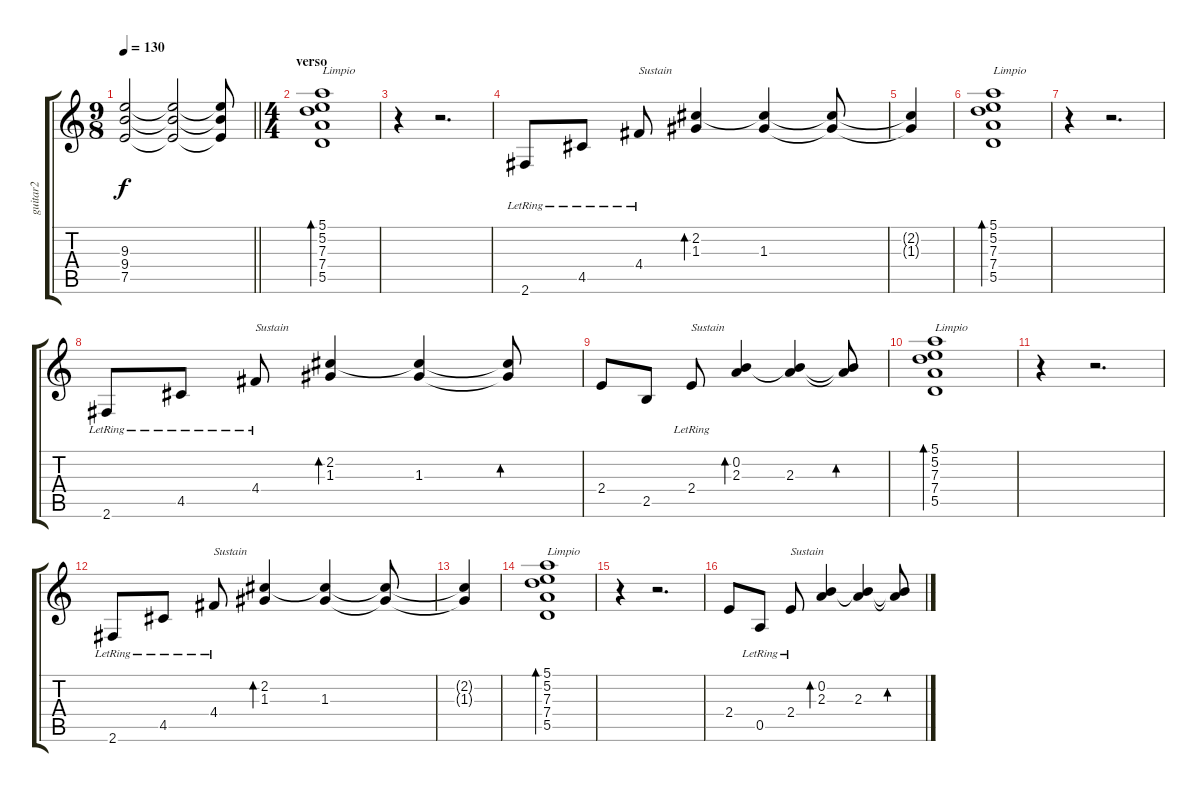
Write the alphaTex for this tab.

\track ("guitar2" "guitar2") {instrument distortionguitar}
\staff {score tabs}
\tuning (E4 B3 G3 D3 A2 E2) {hide}
\ts (9 8)
\tempo 130
\clef g2
\barLineRight lightlight
\ks c
(9.3 9.4 7.5).2{dy f} (9.3{t} 9.4{t} 7.5{t}).2 (9.3{t} 9.4{t} 7.5{t}).8 |
\ts (4 4)
\section ("" "verso")
(5.1 5.2 7.3 7.4 5.5).1{bd 240 txt "Limpio" instrument acousticguitarsteel} |
r.4 r.2{d} |
2.6{lr}.8 4.5{lr}.8 4.4{lr}.8{txt "Sustain"} (2.2 1.3).4{bd 480} (2.2{t} 1.3).4 (2.2{t} 1.3{t}).8 |
(2.2{t} 1.3{t}).4 |
(5.1 5.2 7.3 7.4 5.5).1{bd 240 txt "Limpio" instrument acousticguitarsteel} |
r.4 r.2{d} |
2.6{lr}.8 4.5{lr}.8 4.4{lr}.8{txt "Sustain"} (2.2 1.3).4{bd 480} (2.2{t} 1.3).4 (2.2{t} 1.3{t}).8{bd 480} |
2.4.8 2.5.8 2.4{lr}.8{txt "Sustain"} (0.2 2.3).4{bd 480} (0.2{t} 2.3).4 (0.2{t} 2.3{t}).8{bd 480} |
(5.1 5.2 7.3 7.4 5.5).1{bd 240 txt "Limpio" instrument acousticguitarsteel} |
r.4 r.2{d} |
2.6{lr}.8 4.5{lr}.8 4.4{lr}.8{txt "Sustain"} (2.2 1.3).4{bd 480} (2.2{t} 1.3).4 (2.2{t} 1.3{t}).8 |
(2.2{t} 1.3{t}).4 |
(5.1 5.2 7.3 7.4 5.5).1{bd 240 txt "Limpio" instrument acousticguitarsteel} |
r.4 r.2{d} |
2.4.8 0.5{lr}.8 2.4{lr}.8{txt "Sustain"} (0.2 2.3).4{bd 480} (0.2{t} 2.3).4 (0.2{t} 2.3{t}).8{bd 480}
